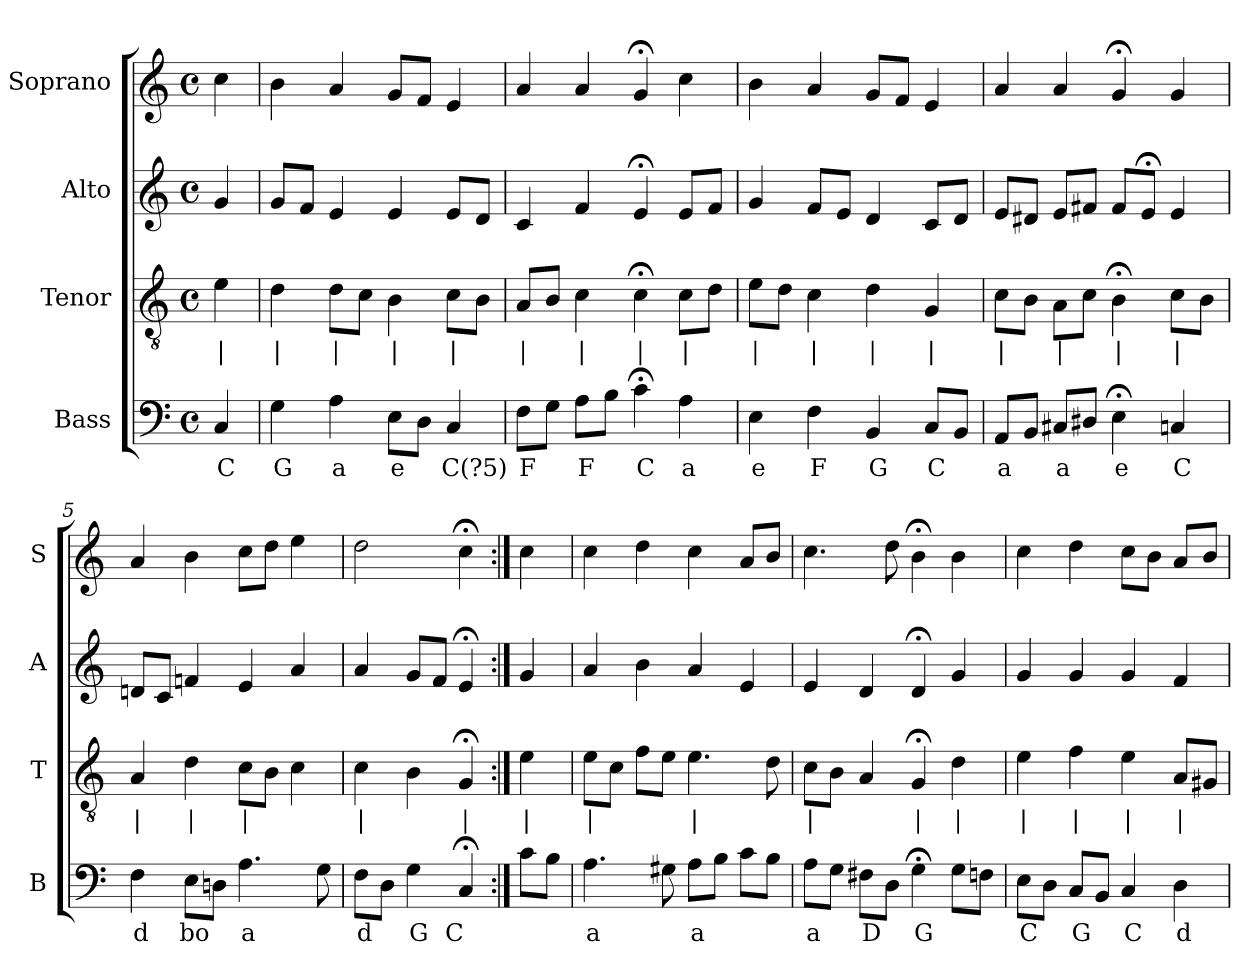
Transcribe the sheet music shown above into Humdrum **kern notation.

**kern	**text	**kern	**text	**kern	**kern
*part4	*part4	*part3	*part3	*part2	*part1
*staff4	*staff4	*staff3	*staff3	*staff2	*staff1
*I"Bass	*	*I"Tenor	*	*I"Alto	*I"Soprano
*I'B	*	*I'T	*	*I'A	*I'S
*clefF4	*	*clefGv2	*	*clefG2	*clefG2
*k[]	*	*k[]	*	*k[]	*k[]
*C:	*	*C:	*	*C:	*C:
*M4/4	*	*M4/4	*	*M4/4	*M4/4
*met(c)	*	*met(c)	*	*met(c)	*met(c)
*MM100	*	*MM100	*	*MM100	*MM100
=	=	=	=	=	=
4C	C	4e	|	4g	4cc
=1	=1	=1	=1	=1	=1
4G	G	4d	|	8gL	4b
.	.	.	.	8fJ	.
4A	a	8dL	|	4e	4a
.	.	8cJ	.	.	.
8EL	e	4B	|	4e	8gL
8DJ	.	.	.	.	8fJ
4C	C(?5)	8cL	|	8eL	4e
.	.	8BJ	.	8dJ	.
=2	=2	=2	=2	=2	=2
8FL	F	8AL	|	4c	4a
8GJ	.	8BJ	.	.	.
8AL	F	4c	|	4f	4a
8BJ	.	.	.	.	.
4c;<	C	4c;<	|	4e;<	4g;<
4A	a	8cL	|	8eL	4cc
.	.	8dJ	.	8fJ	.
=3	=3	=3	=3	=3	=3
4E	e	8eL	|	4g	4b
.	.	8dJ	.	.	.
4F	F	4c	|	8fL	4a
.	.	.	.	8eJ	.
4BB	G	4d	|	4d	8gL
.	.	.	.	.	8fJ
8CL	C	4G	|	8cL	4e
8BBJ	.	.	.	8dJ	.
=4	=4	=4	=4	=4	=4
8AAL	a	8cL	|	8eL	4a
8BBJ	.	8BJ	.	8d#XJ	.
8C#XL	a	8AL	|	8eL	4a
8D#XJ	.	8cJ	.	8f#XJ	.
4E;<	e	4B;<	|	8f#L	4g;<
.	.	.	.	8e;<J	.
4Cn	C	8cL	|	4e	4g
.	.	8BJ	.	.	.
=5	=5	=5	=5	=5	=5
4F	d	4A	|	8dnL	4a
.	.	.	.	8cJ	.
8EL	bo	4d	|	4fn	4b
8DnJ	.	.	.	.	.
4.A	a	8cL	|	4e	8ccL
.	.	8BJ	.	.	8ddJ
.	.	4c	.	4a	4ee
8G	.	.	.	.	.
=6	=6	=6	=6	=6	=6
8FL	d	4c	|	4a	2dd
8DJ	.	.	.	.	.
4G	G	4B	.	8gL	.
.	.	.	.	8fJ	.
4C;<	C	4G;<	|	4e;<	4cc;<
=:|!	=:|!	=:|!	=:|!	=:|!	=:|!
8cL	.	4e	|	4g	4cc
8BJ	.	.	.	.	.
=7	=7	=7	=7	=7	=7
4.A	a	8eL	|	4a	4cc
.	.	8cJ	.	.	.
.	.	8fL	.	4b	4dd
8G#X	.	8eJ	.	.	.
8AL	a	4.e	|	4a	4cc
8BJ	.	.	.	.	.
8cL	.	.	.	4e	8aL
8BJ	.	8d	.	.	8bJ
=8	=8	=8	=8	=8	=8
8AL	a	8cL	|	4e	4.cc
8GJ	.	8BJ	.	.	.
8F#XL	D	4A	.	4d	.
8DJ	.	.	.	.	8dd
4G;<	G	4G;<	|	4d;<	4b;<
8GL	.	4d	|	4g	4b
8FnJ	.	.	.	.	.
=9	=9	=9	=9	=9	=9
8EL	C	4e	|	4g	4cc
8DJ	.	.	.	.	.
8CL	G	4f	|	4g	4dd
8BBJ	.	.	.	.	.
4C	C	4e	|	4g	8ccL
.	.	.	.	.	8bJ
4D	d	8AL	|	4f	8aL
.	.	8G#XJ	.	.	8bJ
=	=	=	=	=	=
*-	*-	*-	*-	*-	*-
